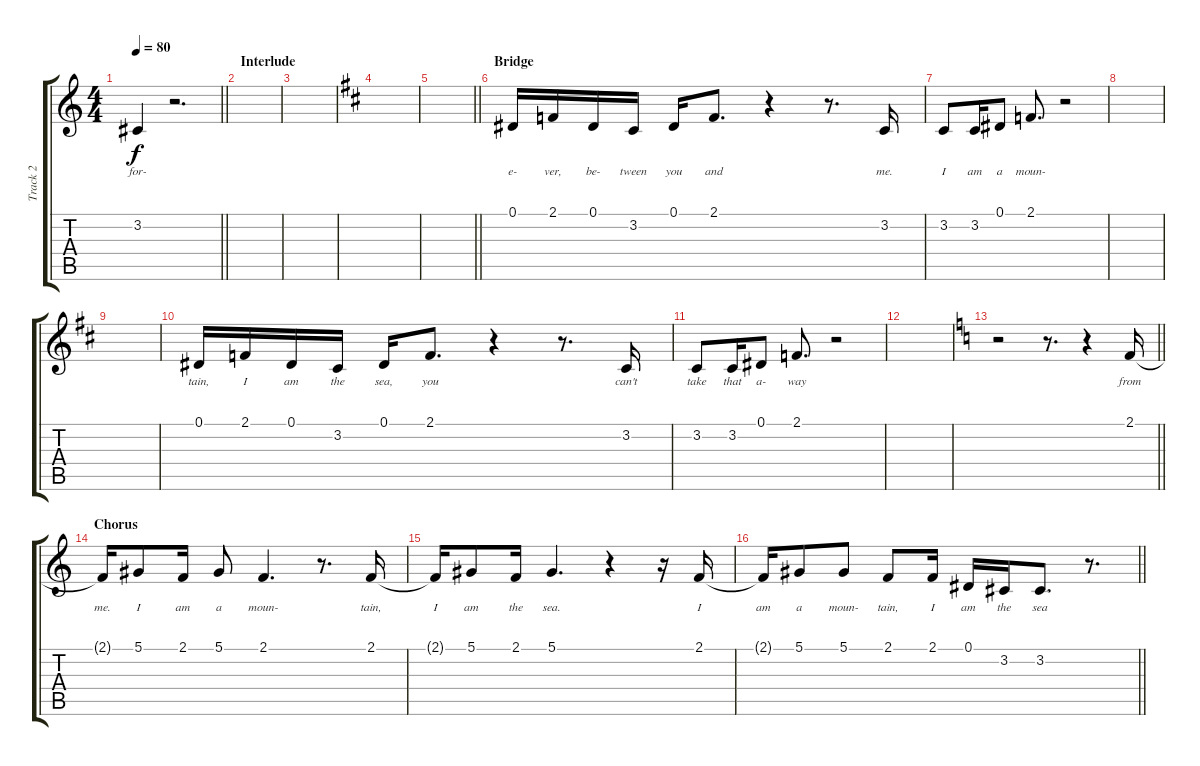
\track ("Track 2" "Track 2") {instrument tenorsax}
\staff {score tabs}
\tuning (Eb4 Bb3 Gb3 Db3 Ab2 Eb2) {hide}
\ts (4 4)
\tempo 80
\clef g2
\barLineRight lightlight
\ks c
3.2.4{lyrics (0 "for-") lyrics (1 "") lyrics (2 "") lyrics (3 "") lyrics (4 "") dy f} r.2{d} |
\section ("" "Interlude")
|
|
\ks d
|
\barLineRight lightlight
|
\section ("" "Bridge")
0.1.16{lyrics (0 "e-") lyrics (1 "") lyrics (2 "") lyrics (3 "") lyrics (4 "")} 2.1.16{lyrics (0 "ver,") lyrics (1 "") lyrics (2 "") lyrics (3 "") lyrics (4 "")} 0.1.16{lyrics (0 "be-") lyrics (1 "") lyrics (2 "") lyrics (3 "") lyrics (4 "")} 3.2.16{lyrics (0 "tween") lyrics (1 "") lyrics (2 "") lyrics (3 "") lyrics (4 "")} 0.1.16{lyrics (0 "you") lyrics (1 "") lyrics (2 "") lyrics (3 "") lyrics (4 "")} 2.1.8{d lyrics (0 "and") lyrics (1 "") lyrics (2 "") lyrics (3 "") lyrics (4 "")} r.4 r.8{d} 3.2.16{lyrics (0 "me.") lyrics (1 "") lyrics (2 "") lyrics (3 "") lyrics (4 "")} |
3.2.8{lyrics (0 "I") lyrics (1 "") lyrics (2 "") lyrics (3 "") lyrics (4 "")} 3.2.16{lyrics (0 "am") lyrics (1 "") lyrics (2 "") lyrics (3 "") lyrics (4 "")} 0.1.8{lyrics (0 "a") lyrics (1 "") lyrics (2 "") lyrics (3 "") lyrics (4 "")} 2.1.8{d lyrics (0 "moun-") lyrics (1 "") lyrics (2 "") lyrics (3 "") lyrics (4 "")} r.2 |
|
|
0.1.16{lyrics (0 "tain,") lyrics (1 "") lyrics (2 "") lyrics (3 "") lyrics (4 "")} 2.1.16{lyrics (0 "I") lyrics (1 "") lyrics (2 "") lyrics (3 "") lyrics (4 "")} 0.1.16{lyrics (0 "am") lyrics (1 "") lyrics (2 "") lyrics (3 "") lyrics (4 "")} 3.2.16{lyrics (0 "the") lyrics (1 "") lyrics (2 "") lyrics (3 "") lyrics (4 "")} 0.1.16{lyrics (0 "sea,") lyrics (1 "") lyrics (2 "") lyrics (3 "") lyrics (4 "")} 2.1.8{d lyrics (0 "you") lyrics (1 "") lyrics (2 "") lyrics (3 "") lyrics (4 "")} r.4 r.8{d} 3.2.16{lyrics (0 "can't") lyrics (1 "") lyrics (2 "") lyrics (3 "") lyrics (4 "")} |
3.2.8{lyrics (0 "take") lyrics (1 "") lyrics (2 "") lyrics (3 "") lyrics (4 "")} 3.2.16{lyrics (0 "that") lyrics (1 "") lyrics (2 "") lyrics (3 "") lyrics (4 "")} 0.1.8{lyrics (0 "a-") lyrics (1 "") lyrics (2 "") lyrics (3 "") lyrics (4 "")} 2.1.8{d lyrics (0 "way") lyrics (1 "") lyrics (2 "") lyrics (3 "") lyrics (4 "")} r.2 |
|
\barLineRight lightlight
\ks c
r.2 r.8{d} r.4 2.1.16{lyrics (0 "from") lyrics (1 "") lyrics (2 "") lyrics (3 "") lyrics (4 "")} |
\section ("" "Chorus")
2.1{t}.16{lyrics (0 "me.") lyrics (1 "") lyrics (2 "") lyrics (3 "") lyrics (4 "")} 5.1.8{lyrics (0 "I") lyrics (1 "") lyrics (2 "") lyrics (3 "") lyrics (4 "")} 2.1.16{lyrics (0 "am") lyrics (1 "") lyrics (2 "") lyrics (3 "") lyrics (4 "")} 5.1.8{lyrics (0 "a") lyrics (1 "") lyrics (2 "") lyrics (3 "") lyrics (4 "")} 2.1.4{d lyrics (0 "moun-") lyrics (1 "") lyrics (2 "") lyrics (3 "") lyrics (4 "")} r.8{d} 2.1.16{lyrics (0 "tain,") lyrics (1 "") lyrics (2 "") lyrics (3 "") lyrics (4 "")} |
2.1{t}.16{lyrics (0 "I") lyrics (1 "") lyrics (2 "") lyrics (3 "") lyrics (4 "")} 5.1.8{lyrics (0 "am") lyrics (1 "") lyrics (2 "") lyrics (3 "") lyrics (4 "")} 2.1.16{lyrics (0 "the") lyrics (1 "") lyrics (2 "") lyrics (3 "") lyrics (4 "")} 5.1.4{d lyrics (0 "sea.") lyrics (1 "") lyrics (2 "") lyrics (3 "") lyrics (4 "")} r.4 r.16 2.1.16{lyrics (0 "I") lyrics (1 "") lyrics (2 "") lyrics (3 "") lyrics (4 "")} |
\barLineRight lightlight
2.1{t}.16{lyrics (0 "am") lyrics (1 "") lyrics (2 "") lyrics (3 "") lyrics (4 "")} 5.1.8{lyrics (0 "a") lyrics (1 "") lyrics (2 "") lyrics (3 "") lyrics (4 "")} 5.1.8{lyrics (0 "moun-") lyrics (1 "") lyrics (2 "") lyrics (3 "") lyrics (4 "")} 2.1.8{lyrics (0 "tain,") lyrics (1 "") lyrics (2 "") lyrics (3 "") lyrics (4 "")} 2.1.16{lyrics (0 "I") lyrics (1 "") lyrics (2 "") lyrics (3 "") lyrics (4 "")} 0.1.16{lyrics (0 "am") lyrics (1 "") lyrics (2 "") lyrics (3 "") lyrics (4 "")} 3.2.16{lyrics (0 "the") lyrics (1 "") lyrics (2 "") lyrics (3 "") lyrics (4 "")} 3.2.8{d lyrics (0 "sea") lyrics (1 "") lyrics (2 "") lyrics (3 "") lyrics (4 "")} r.8{d}
